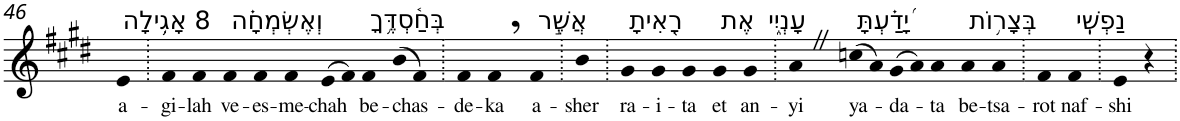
**kern	**text
*part1	*part1
*staff1	*staff1
*I"Piano	*
*I'Pno	*
!!LO:PB:g=z
*clefG2	*
*k[f#c#g#d#]	*
*E:	*
=46	=46
!LO:TX:a:t=8 אָגִ֥ילָה	!
!	!LO:LY:b
4e	a-
=47.	=47.
!	!LO:LY:b
4f#	-gi-
!	!LO:LY:b
4f#	-lah
!LO:TX:a:t=וְאֶשְׂמְחָ֗ה	!
!	!LO:LY:b
4f#	ve-
!	!LO:LY:b
4f#	-es-
!	!LO:LY:b
4f#	-me-
!	!LO:LY:b
(>8e	-chah
8f#)	.
!LO:TX:a:t=בְּחַ֫סְדֶּ֥ךָ	!
!	!LO:LY:b
4f#	be-
!	!LO:LY:b
(>8b	-chas-
8f#)	.
=48.	=48.
!	!LO:LY:b
4f#	-de-
!	!LO:LY:b
4f#,	-ka
!LO:TX:a:t=אֲשֶׁ֣ר	!
!	!LO:LY:b
4f#	a-
=49.	=49.
!	!LO:LY:b
4b	-sher
=50.	=50.
!LO:TX:a:t=רָ֭אִיתָ	!
!	!LO:LY:b
4g#	ra-
!	!LO:LY:b
4g#	-i-
!	!LO:LY:b
4g#	-ta
!LO:TX:a:t=אֶת	!
!	!LO:LY:b
4g#	et
!LO:TX:a:t=עָנְיִ֑י	!
!	!LO:LY:b
4g#	an-
=51.	=51.
!	!LO:LY:b
4aZ	-yi
!LO:TX:a:t=יָ֝דַ֗עְתָּ	!
!	!LO:LY:b
(>8ccn	ya-
8a)	.
!	!LO:LY:b
(>8g#	-da-
8a)	.
!	!LO:LY:b
4a	-ta
!LO:TX:a:t=בְּצָר֥וֹת	!
!	!LO:LY:b
4a	be-
!	!LO:LY:b
4a	-tsa-
=52.	=52.
!	!LO:LY:b
4f#	-rot
!LO:TX:a:t=נַפְשִֽׁי	!
!	!LO:LY:b
4f#	naf-
=53.	=53.
!	!LO:LY:b
4e	-shi
4r	.
=.	=.
*-	*-
